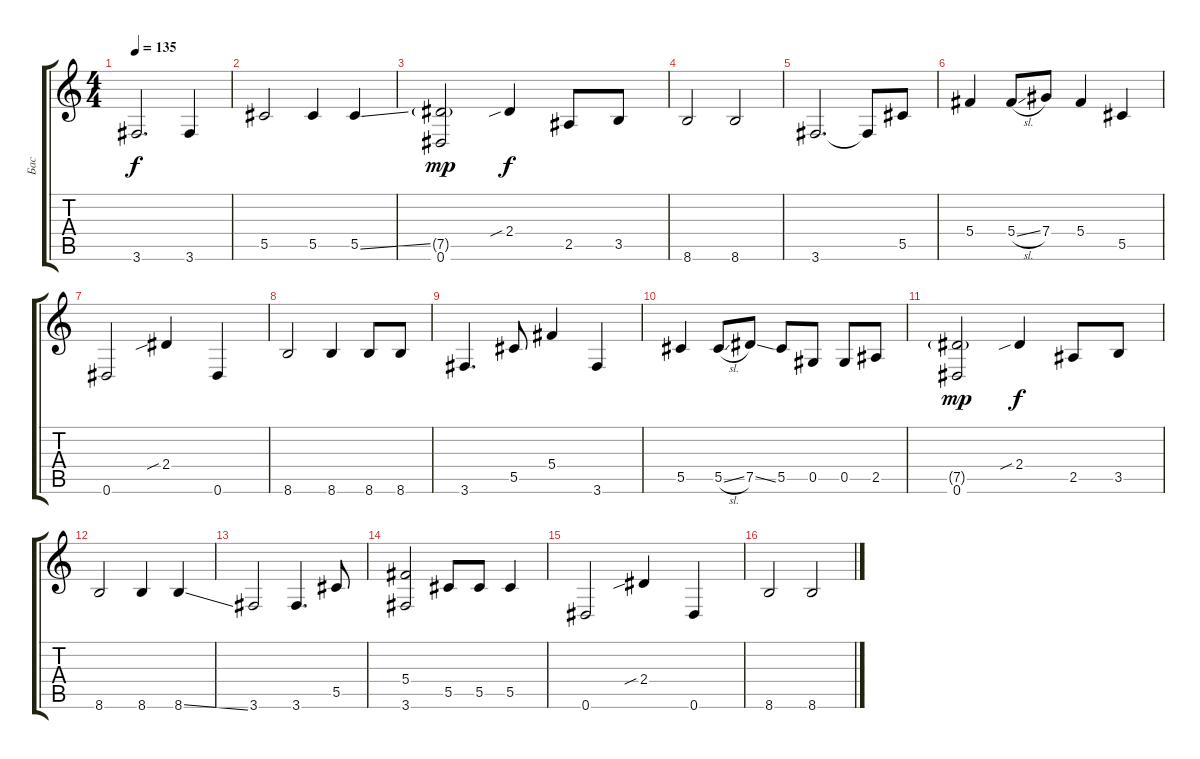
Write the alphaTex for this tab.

\track ("Бас" "Бас") {instrument electricbassfinger}
\staff {score tabs}
\tuning (Eb4 Bb3 Gb3 Db3 Ab2 Eb2) {hide}
\ts (4 4)
\tempo 135
\clef g2
\ks c
3.6.2{d dy f} 3.6.4 |
5.5.2 5.5.4 5.5{ss}.4 |
(7.5{g} 0.6).2{dy mp} 2.4{sib}.4{dy f} 2.5.8 3.5.8 |
8.6.2 8.6.2 |
3.6.2{d} 3.6{t}.8 5.5.8 |
5.4.4 5.4{sl}.8 7.4.8 5.4.4 5.5.4 |
0.6.2 2.4{sib}.4 0.6.4 |
8.6.2 8.6.4 8.6.8 8.6.8 |
3.6.4{d} 5.5.8 5.4.4 3.6.4 |
5.5.4 5.5{sl}.8 7.5{ss}.8 5.5.8 0.5.8 0.5.8 2.5.8 |
(7.5{g} 0.6).2{dy mp} 2.4{sib}.4{dy f} 2.5.8 3.5.8 |
8.6.2 8.6.4 8.6{ss}.4 |
3.6.2 3.6.4{d} 5.5.8 |
(5.4 3.6).2 5.5.8 5.5.8 5.5.4 |
0.6.2 2.4{sib}.4 0.6.4 |
8.6.2 8.6.2
